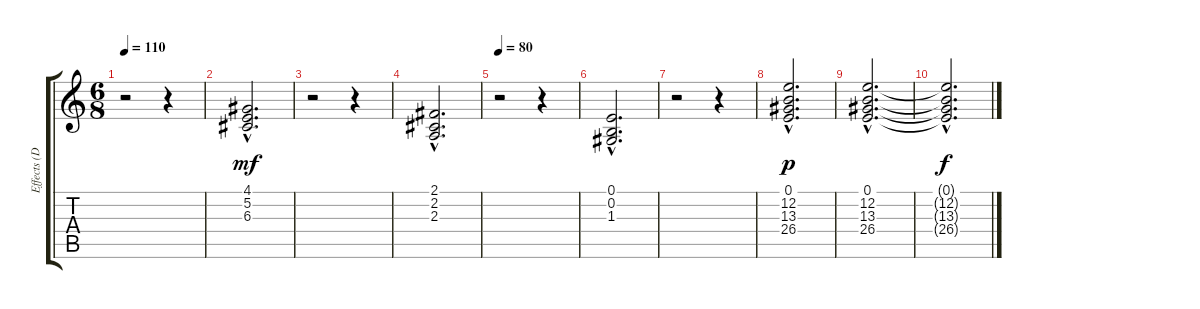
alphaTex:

\track ("Effects (Derzhavin)" "Effects (D") {instrument fx7echoes}
\staff {score tabs}
\tuning (E4 B3 G3 D3 A2 E2) {hide}
\ts (6 8)
\tempo 110
\clef g2
\ks c
r.2{dy mf} r.4 |
(4.1{hac} 5.2{hac} 6.3{hac}).2{d} |
r.2 r.4 |
(2.1{hac} 2.2{hac} 2.3{hac}).2{d} |
\tempo 80
r.2 r.4 |
(0.1{hac} 0.2{hac} 1.3{hac}).2{d} |
r.2 r.4 |
(0.1{hac} 12.2{hac} 13.3{hac} 26.4{hac}).2{d dy p} |
(0.1{hac} 12.2{hac} 13.3{hac} 26.4{hac}).2{d} |
(0.1{hac t} 12.2{hac t} 13.3{hac t} 26.4{hac t}).2{d dy f volume 0}
